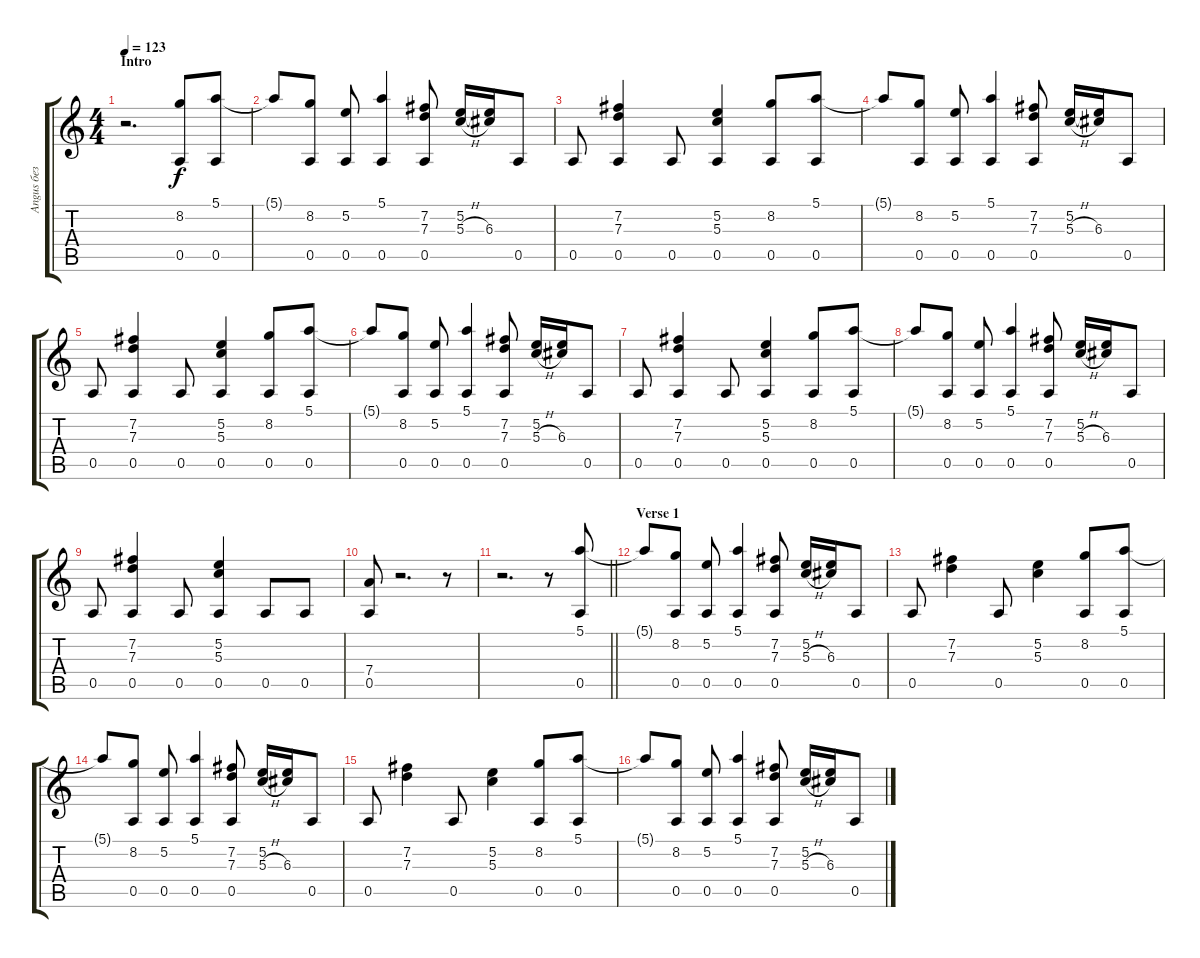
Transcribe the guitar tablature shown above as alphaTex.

\track ("Angus без Solo" "Angus без ") {instrument overdrivenguitar}
\staff {score tabs}
\tuning (E4 B3 G3 D3 A2 E2) {hide}
\ts (4 4)
\section ("" "Intro ")
\tempo 123
\clef g2
\ks c
r.2{d dy f instrument overdrivenguitar} (8.2 0.5).8 (5.1 0.5).8 |
5.1{t}.8 (8.2 0.5).8 (5.2 0.5).8 (5.1 0.5).4 (7.2 7.3 0.5).8 (5.2 5.3{h}).16 (5.2{t} 6.3).16 0.5.8 |
0.5.8 (7.2 7.3 0.5).4 0.5.8 (5.2 5.3 0.5).4 (8.2 0.5).8 (5.1 0.5).8 |
5.1{t}.8 (8.2 0.5).8 (5.2 0.5).8 (5.1 0.5).4 (7.2 7.3 0.5).8 (5.2 5.3{h}).16 (5.2{t} 6.3).16 0.5.8 |
0.5.8 (7.2 7.3 0.5).4 0.5.8 (5.2 5.3 0.5).4 (8.2 0.5).8 (5.1 0.5).8 |
5.1{t}.8 (8.2 0.5).8 (5.2 0.5).8 (5.1 0.5).4 (7.2 7.3 0.5).8 (5.2 5.3{h}).16 (5.2{t} 6.3).16 0.5.8 |
0.5.8 (7.2 7.3 0.5).4 0.5.8 (5.2 5.3 0.5).4 (8.2 0.5).8 (5.1 0.5).8 |
5.1{t}.8 (8.2 0.5).8 (5.2 0.5).8 (5.1 0.5).4 (7.2 7.3 0.5).8 (5.2 5.3{h}).16 (5.2{t} 6.3).16 0.5.8 |
0.5.8 (7.2 7.3 0.5).4 0.5.8 (5.2 5.3 0.5).4 0.5.8 0.5.8 |
(7.4 0.5).8 r.2{d} r.8 |
\barLineRight lightlight
r.2{d} r.8 (5.1 0.5).8 |
\section ("" "Verse 1")
5.1{t}.8 (8.2 0.5).8 (5.2 0.5).8 (5.1 0.5).4 (7.2 7.3 0.5).8 (5.2 5.3{h}).16 (5.2{t} 6.3).16 0.5.8 |
0.5.8 (7.2 7.3).4 0.5.8 (5.2 5.3).4 (8.2 0.5).8 (5.1 0.5).8 |
5.1{t}.8 (8.2 0.5).8 (5.2 0.5).8 (5.1 0.5).4 (7.2 7.3 0.5).8 (5.2 5.3{h}).16 (5.2{t} 6.3).16 0.5.8 |
0.5.8 (7.2 7.3).4 0.5.8 (5.2 5.3).4 (8.2 0.5).8 (5.1 0.5).8 |
5.1{t}.8 (8.2 0.5).8 (5.2 0.5).8 (5.1 0.5).4 (7.2 7.3 0.5).8 (5.2 5.3{h}).16 (5.2{t} 6.3).16 0.5.8
